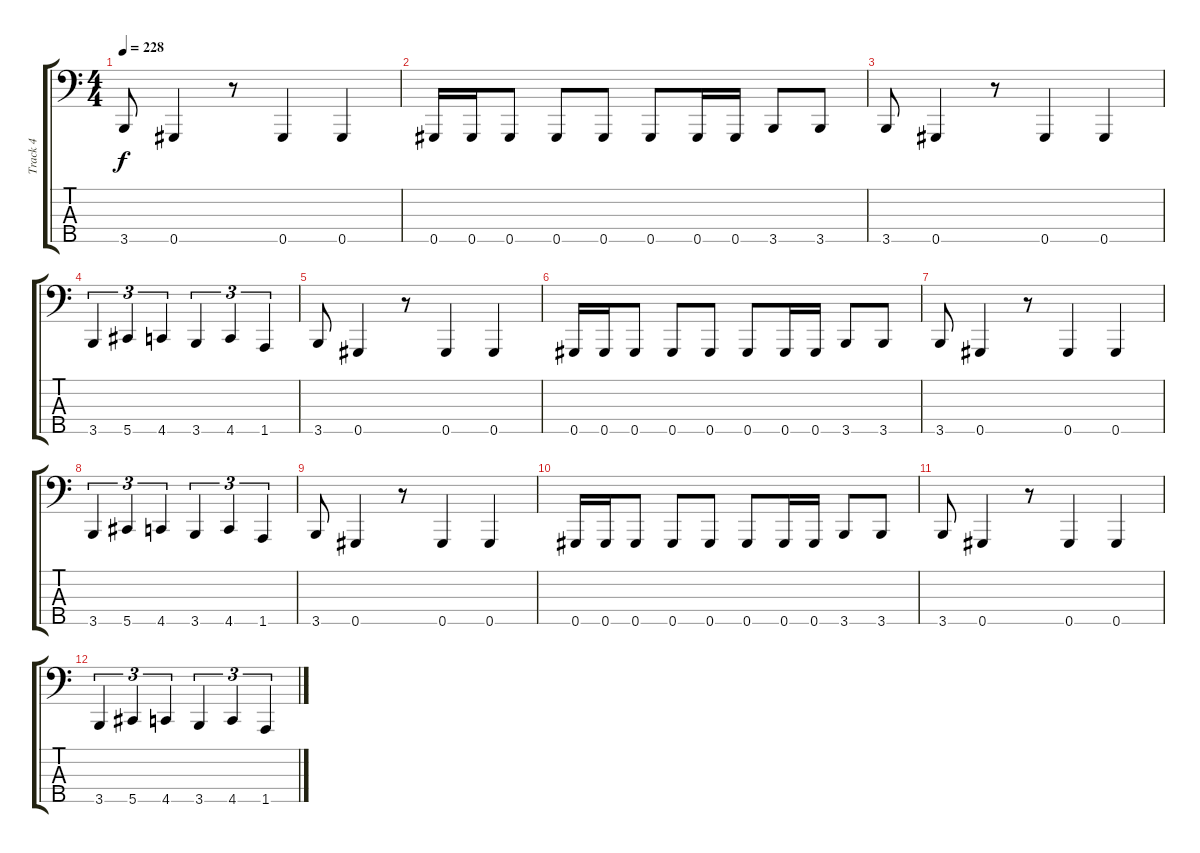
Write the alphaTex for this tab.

\track ("Track 4" "Track 4") {instrument electricbassfinger}
\staff {score tabs}
\tuning (Gb2 Db2 Ab1 Eb1 Ab0) {hide}
\ts (4 4)
\tempo 228
\clef f4
\ks c
3.5.8{dy f} 0.5.4 r.8 0.5.4 0.5.4 |
0.5.16 0.5.16 0.5.8 0.5.8 0.5.8 0.5.8 0.5.16 0.5.16 3.5.8 3.5.8 |
3.5.8 0.5.4 r.8 0.5.4 0.5.4 |
3.5.4{tu (3 2)} 5.5.4{tu (3 2)} 4.5.4{tu (3 2)} 3.5.4{tu (3 2)} 4.5.4{tu (3 2)} 1.5.4{tu (3 2)} |
3.5.8 0.5.4 r.8 0.5.4 0.5.4 |
0.5.16 0.5.16 0.5.8 0.5.8 0.5.8 0.5.8 0.5.16 0.5.16 3.5.8 3.5.8 |
3.5.8 0.5.4 r.8 0.5.4 0.5.4 |
3.5.4{tu (3 2)} 5.5.4{tu (3 2)} 4.5.4{tu (3 2)} 3.5.4{tu (3 2)} 4.5.4{tu (3 2)} 1.5.4{tu (3 2)} |
3.5.8 0.5.4 r.8 0.5.4 0.5.4 |
0.5.16 0.5.16 0.5.8 0.5.8 0.5.8 0.5.8 0.5.16 0.5.16 3.5.8 3.5.8 |
3.5.8 0.5.4 r.8 0.5.4 0.5.4 |
3.5.4{tu (3 2)} 5.5.4{tu (3 2)} 4.5.4{tu (3 2)} 3.5.4{tu (3 2)} 4.5.4{tu (3 2)} 1.5.4{tu (3 2)}
